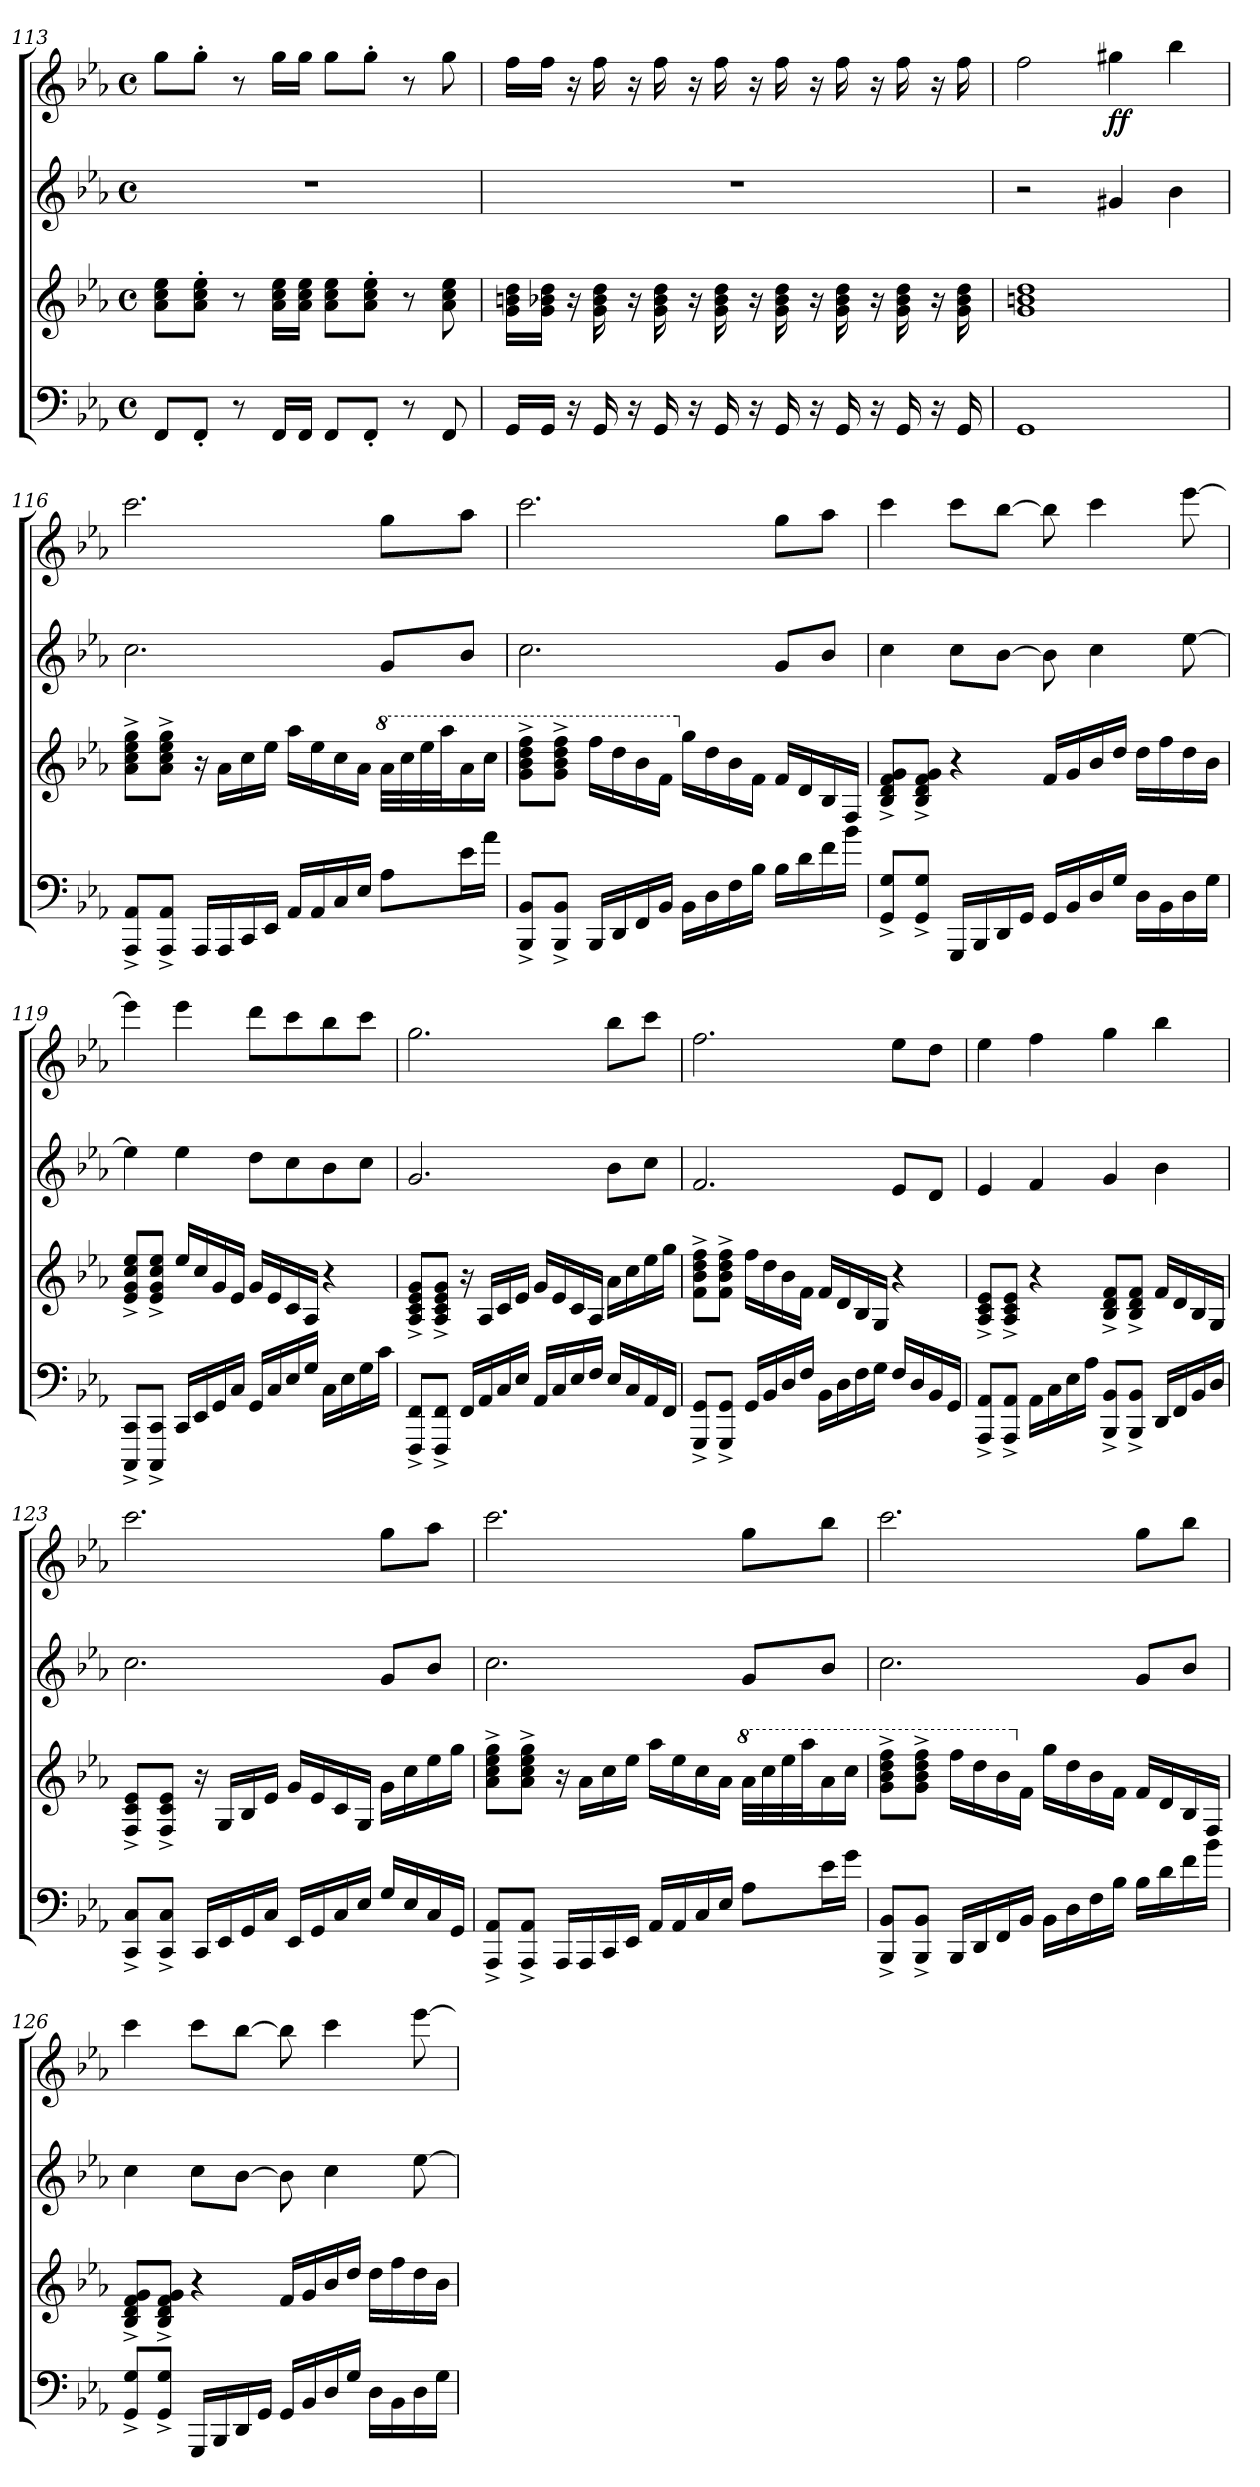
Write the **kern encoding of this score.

**kern	**kern	**kern	**kern	**dynam
*part4	*part3	*part2	*part1	*part1
*staff4	*staff3	*staff2	*staff1	*staff1
*clefF4	*clefG2	*clefG2	*clefG2	*
*k[b-e-a-]	*k[b-e-a-]	*k[b-e-a-]	*k[b-e-a-]	*
*M4/4	*M4/4	*M4/4	*M4/4	*
*met(c)	*met(c)	*met(c)	*met(c)	*
=113	=113	=113	=113	=113
8FFL	8a- 8cc 8ee-L	1r	8ggL	.
8FF'J	8a-' 8cc' 8ee-'J	.	8gg'J	.
8r	8r	.	8r	.
16FFLL	16a- 16cc 16ee-LL	.	16ggLL	.
16FFJJ	16a- 16cc 16ee-JJ	.	16ggJJ	.
8FFL	8a- 8cc 8ee-L	.	8ggL	.
8FF'J	8a-' 8cc' 8ee-'J	.	8gg'J	.
8r	8r	.	8r	.
8FF	8a- 8cc 8ee-	.	8gg	.
!!LO:PB:g=z
=114	=114	=114	=114	=114
16GGLL	16g 16bn 16ddLL	1r	16ffLL	.
16GGJJ	16g 16b-X 16ddJJ	.	16ffJJ	.
16r	16r	.	16r	.
16GG	16g 16b- 16dd	.	16ff	.
16r	16r	.	16r	.
16GG	16g 16b- 16dd	.	16ff	.
16r	16r	.	16r	.
16GG	16g 16b- 16dd	.	16ff	.
16r	16r	.	16r	.
16GG	16g 16b- 16dd	.	16ff	.
16r	16r	.	16r	.
16GG	16g 16b- 16dd	.	16ff	.
16r	16r	.	16r	.
16GG	16g 16b- 16dd	.	16ff	.
16r	16r	.	16r	.
16GG	16g 16b- 16dd	.	16ff	.
=115	=115	=115	=115	=115
1GG	1g 1bn 1dd	2r	2ff	.
.	.	4g#X	4gg#X	ff
.	.	4b-	4bb-	.
=116	=116	=116	=116	=116
*	*	*	*MM172	*
8AAA-^ 8AA-^L	8a-^ 8cc^ 8ee-^ 8gg^L	2.cc	2.ccc	.
8AAA-^ 8AA-^J	8a-^ 8cc^ 8ee-^ 8gg^J	.	.	.
16AAA-LL	16r	.	.	.
16AAA-	16a-LL	.	.	.
16CC	16cc	.	.	.
16EE-JJ	16ee-JJ	.	.	.
16AA-LL	16aa-LL	.	.	.
16AA-	16ee-	.	.	.
16C	16cc	.	.	.
16E-JJ	16a-JJ	.	.	.
*	*8va	*	*	*
8A-L	32aa-LLL	8gL	8ggL	.
.	32ccc	.	.	.
.	32eee-	.	.	.
.	32aaa-J	.	.	.
16e-L	16aa-	8b-J	8aa-J	.
16a-JJ	16cccJJ	.	.	.
!!LO:LB:g=z
=117	=117	=117	=117	=117
8BBB-^ 8BB-^L	8gg^ 8bb-^ 8ddd^ 8fff^L	2.cc	2.ccc	.
8BBB-^ 8BB-^J	8gg^ 8bb-^ 8ddd^ 8fff^J	.	.	.
16BBB-LL	16fffLL	.	.	.
16DD	16ddd	.	.	.
16FF	16bb-	.	.	.
16BB-JJ	16ffJJ	.	.	.
*	*X8va	*	*	*
16BB-LL	16ggLL	.	.	.
16D	16dd	.	.	.
16F	16b-	.	.	.
16B-JJ	16fJJ	.	.	.
16B-LL	16fLL	8gL	8ggL	.
16d	16d	.	.	.
16f	16B-	8b-J	8aa-J	.
16b-JJ	16FJJ	.	.	.
=118	=118	=118	=118	=118
8GG^ 8G^L	8B-^ 8d^ 8f^ 8g^L	4cc	4ccc	.
8GG^ 8G^J	8B-^ 8d^ 8f^ 8g^J	.	.	.
16GGGLL	4r	8ccL	8cccL	.
16BBB-	.	.	.	.
16DD	.	[8b-J	[8bb-J	.
16GGJJ	.	.	.	.
16GGLL	16fLL	8b-]	8bb-]	.
16BB-	16g	.	.	.
16D	16b-	4cc	4ccc	.
16GJJ	16ddJJ	.	.	.
16DLL	16ddLL	.	.	.
16BB-	16ff	.	.	.
16D	16dd	[8ee-	[8eee-	.
16GJJ	16b-JJ	.	.	.
!!LO:LB:g=z
=119	=119	=119	=119	=119
8CCC^ 8CC^L	8e-^ 8g^ 8cc^ 8ee-^L	4ee-]	4eee-]	.
8CCC^ 8CC^J	8e-^ 8g^ 8cc^ 8ee-^J	.	.	.
16CCLL	16ee-LL	4ee-	4eee-	.
16EE-	16cc	.	.	.
16GG	16g	.	.	.
16CJJ	16e-JJ	.	.	.
16GGLL	16gLL	8ddL	8dddL	.
16C	16e-	.	.	.
16E-	16c	8cc	8ccc	.
16GJJ	16A-JJ	.	.	.
16CLL	4r	8b-	8bb-	.
16E-	.	.	.	.
16G	.	8ccJ	8cccJ	.
16cJJ	.	.	.	.
=120	=120	=120	=120	=120
8FFF^ 8FF^L	8A-^ 8c^ 8e-^ 8g^L	2.g	2.gg	.
8FFF^ 8FF^J	8A-^ 8c^ 8e-^ 8g^J	.	.	.
16FFLL	16r	.	.	.
16AA-	16A-LL	.	.	.
16C	16c	.	.	.
16E-JJ	16e-JJ	.	.	.
16AA-LL	16gLL	.	.	.
16C	16e-	.	.	.
16E-	16c	.	.	.
16FJJ	16A-JJ	.	.	.
16E-LL	16a-LL	8b-L	8bb-L	.
16C	16cc	.	.	.
16AA-	16ee-	8ccJ	8cccJ	.
16FFJJ	16ggJJ	.	.	.
=121	=121	=121	=121	=121
8GGG^ 8GG^L	8f^ 8b-^ 8dd^ 8ff^L	2.f	2.ff	.
8GGG^ 8GG^J	8f^ 8b-^ 8dd^ 8ff^J	.	.	.
16GGLL	16ffLL	.	.	.
16BB-	16dd	.	.	.
16D	16b-	.	.	.
16FJJ	16fJJ	.	.	.
16BB-LL	16fLL	.	.	.
16D	16d	.	.	.
16F	16B-	.	.	.
16GJJ	16GJJ	.	.	.
16FLL	4r	8e-L	8ee-L	.
16D	.	.	.	.
16BB-	.	8dJ	8ddJ	.
16GGJJ	.	.	.	.
!!LO:PB:g=z
=122	=122	=122	=122	=122
8AAA-^ 8AA-^L	8A-^ 8c^ 8e-^L	4e-	4ee-	.
8AAA-^ 8AA-^J	8A-^ 8c^ 8e-^J	.	.	.
16AA-LL	4r	4f	4ff	.
16C	.	.	.	.
16E-	.	.	.	.
16A-JJ	.	.	.	.
8BBB-^ 8BB-^L	8B-^ 8d^ 8f^L	4g	4gg	.
8BBB-^ 8BB-^J	8B-^ 8d^ 8f^J	.	.	.
16DDLL	16fLL	4b-	4bb-	.
16FF	16d	.	.	.
16BB-	16B-	.	.	.
16DJJ	16GJJ	.	.	.
=123	=123	=123	=123	=123
8CC^ 8C^L	8F^ 8c^ 8e-^L	2.cc	2.ccc	.
8CC^ 8C^J	8F^ 8c^ 8e-^J	.	.	.
16CCLL	16r	.	.	.
16EE-	16GLL	.	.	.
16GG	16B-	.	.	.
16CJJ	16e-JJ	.	.	.
16EE-LL	16gLL	.	.	.
16GG	16e-	.	.	.
16C	16c	.	.	.
16E-JJ	16GJJ	.	.	.
16GLL	16gLL	8gL	8ggL	.
16E-	16cc	.	.	.
16C	16ee-	8b-J	8aa-J	.
16GGJJ	16ggJJ	.	.	.
!!LO:LB:g=z
=124	=124	=124	=124	=124
8AAA-^ 8AA-^L	8a-^ 8cc^ 8ee-^ 8gg^L	2.cc	2.ccc	.
8AAA-^ 8AA-^J	8a-^ 8cc^ 8ee-^ 8gg^J	.	.	.
16AAA-LL	16r	.	.	.
16AAA-	16a-LL	.	.	.
16CC	16cc	.	.	.
16EE-JJ	16ee-JJ	.	.	.
16AA-LL	16aa-LL	.	.	.
16AA-	16ee-	.	.	.
16C	16cc	.	.	.
16E-JJ	16a-JJ	.	.	.
*	*8va	*	*	*
8A-L	32aa-LLL	8gL	8ggL	.
.	32ccc	.	.	.
.	32eee-	.	.	.
.	32aaa-J	.	.	.
16e-L	16aa-	8b-J	8bb-J	.
16gJJ	16cccJJ	.	.	.
=125	=125	=125	=125	=125
8BBB-^ 8BB-^L	8gg^ 8bb-^ 8ddd^ 8fff^L	2.cc	2.ccc	.
8BBB-^ 8BB-^J	8gg^ 8bb-^ 8ddd^ 8fff^J	.	.	.
16BBB-LL	16fffLL	.	.	.
16DD	16ddd	.	.	.
16FF	16bb-	.	.	.
*	*X8va	*	*	*
16BB-JJ	16fJJ	.	.	.
16BB-LL	16ggLL	.	.	.
16D	16dd	.	.	.
16F	16b-	.	.	.
16B-JJ	16fJJ	.	.	.
16B-LL	16fLL	8gL	8ggL	.
16d	16d	.	.	.
16f	16B-	8b-J	8bb-J	.
16b-JJ	16FJJ	.	.	.
!!LO:LB:g=z
=126	=126	=126	=126	=126
8GG^ 8G^L	8B-^ 8d^ 8f^ 8g^L	4cc	4ccc	.
8GG^ 8G^J	8B-^ 8d^ 8f^ 8g^J	.	.	.
16GGGLL	4r	8ccL	8cccL	.
16BBB-	.	.	.	.
16DD	.	[8b-J	[8bb-J	.
16GGJJ	.	.	.	.
16GGLL	16fLL	8b-]	8bb-]	.
16BB-	16g	.	.	.
16D	16b-	4cc	4ccc	.
16GJJ	16ddJJ	.	.	.
16DLL	16ddLL	.	.	.
16BB-	16ff	.	.	.
16D	16dd	[8ee-	[8eee-	.
16GJJ	16b-JJ	.	.	.
=	=	=	=	=
*-	*-	*-	*-	*-
